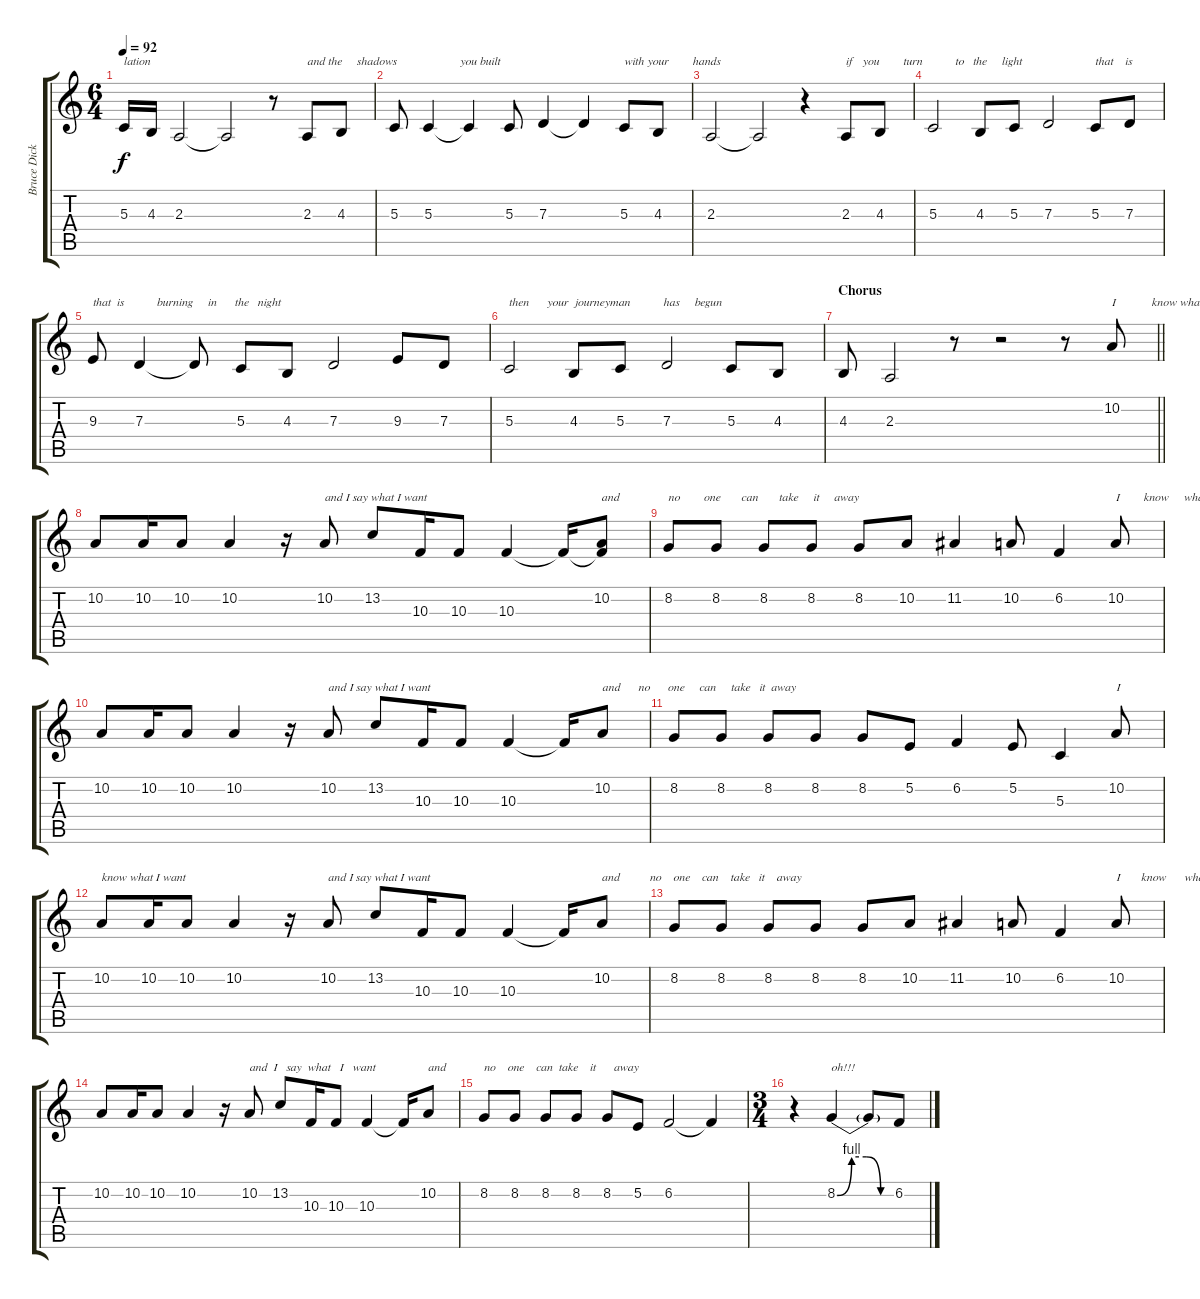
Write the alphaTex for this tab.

\track ("Bruce Dickinson" "Bruce Dick") {instrument clarinet}
\staff {score tabs}
\tuning (E4 B3 G3 D3 A2 E2) {hide}
\ts (6 4)
\tempo 92
\clef g2
\ks c
5.3.16{txt "lation" dy f} 4.3.16 2.3.2 2.3{t}.2 r.8 2.3.8{txt "and the     shadows                     you built "} 4.3.8 |
5.3.8 5.3.4 5.3{t}.4 5.3.8 7.3.4 7.3{t}.4 5.3.8{txt "with your        hands"} 4.3.8 |
2.3.2 2.3{t}.2 r.4 2.3.8{txt "if   you        turn           to   the     light"} 4.3.8 |
5.3.2 4.3.8 5.3.8 7.3.2 5.3.8{txt "that    is"} 7.3.8 |
9.3.8{txt "that  is           burning     in      the   night"} 7.3.4 7.3{t}.8 5.3.8 4.3.8 7.3.2 9.3.8 7.3.8 |
5.3.2{txt "then      your  journeyman           has     begun"} 4.3.8 5.3.8 7.3.2 5.3.8 4.3.8 |
\section ("" "Chorus")
\barLineRight lightlight
4.3.8 2.3.2 r.8 r.2 r.8 10.2.8{txt "I            know what I want"} |
10.2.8 10.2.16 10.2.8 10.2.4 r.16 10.2.8{txt "and I say what I want"} 13.2.8 10.3.16 10.3.8 10.3.4 10.3{t}.16 (10.2 10.3{t}).8{txt "and"} |
8.2.8{txt "no        one       can       take     it     away"} 8.2.8 8.2.8 8.2.8 8.2.8 10.2.8 11.2.4 10.2.8 6.2.4 10.2.8{txt "I        know     what     I   want"} |
10.2.8 10.2.16 10.2.8 10.2.4 r.16 10.2.8{txt "and I say what I want"} 13.2.8 10.3.16 10.3.8 10.3.4 10.3{t}.16 10.2.8{txt "and      no      one     can     take   it  away"} |
8.2.8 8.2.8 8.2.8 8.2.8 8.2.8 5.2.8 6.2.4 5.2.8 5.3.4 10.2.8{txt "I"} |
10.2.8{txt "know what I want"} 10.2.16 10.2.8 10.2.4 r.16 10.2.8{txt "and I say what I want"} 13.2.8 10.3.16 10.3.8 10.3.4 10.3{t}.16 10.2.8{txt "and          no    one    can    take   it    away"} |
8.2.8 8.2.8 8.2.8 8.2.8 8.2.8 10.2.8 11.2.4 10.2.8 6.2.4 10.2.8{txt "I       know      what    I     want"} |
10.2.8 10.2.16 10.2.8 10.2.4 r.16 10.2.8{txt "and  I   say  what   I   want "} 13.2.8 10.3.16 10.3.8 10.3.4 10.3{t}.16 10.2.8{txt "and"} |
8.2.8{txt "no    one    can  take    it      away"} 8.2.8 8.2.8 8.2.8 8.2.8 5.2.8 6.2.2 6.2{t}.4 |
\ts (3 4)
r.4 8.2{be (custom 0 0 15 4 30 4 45 0 60 0)}.4{txt "oh!!!"} 8.2{t}.8 6.2.8
